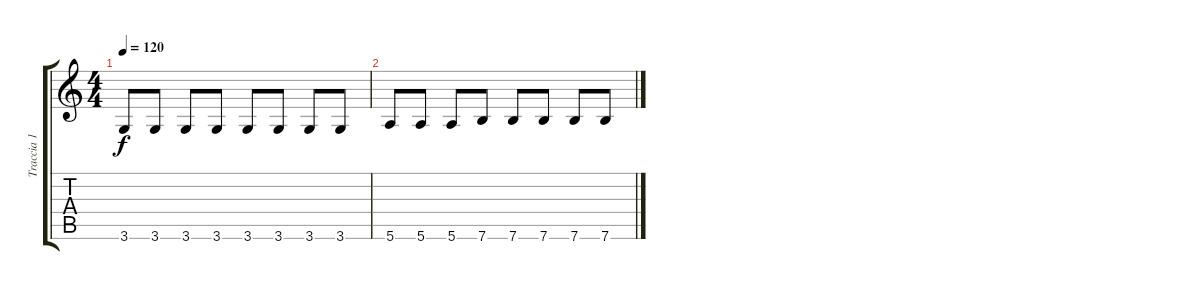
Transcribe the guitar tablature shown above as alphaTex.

\track ("Traccia 1" "Traccia 1") {instrument acousticguitarsteel}
\staff {score tabs}
\tuning (E4 B3 G3 D3 A2 E2) {hide}
\ts (4 4)
\tempo 120
\clef g2
\ks c
3.6.8{dy f} 3.6.8 3.6.8 3.6.8 3.6.8 3.6.8 3.6.8 3.6.8 |
5.6.8 5.6.8 5.6.8 7.6.8 7.6.8 7.6.8 7.6.8 7.6.8
